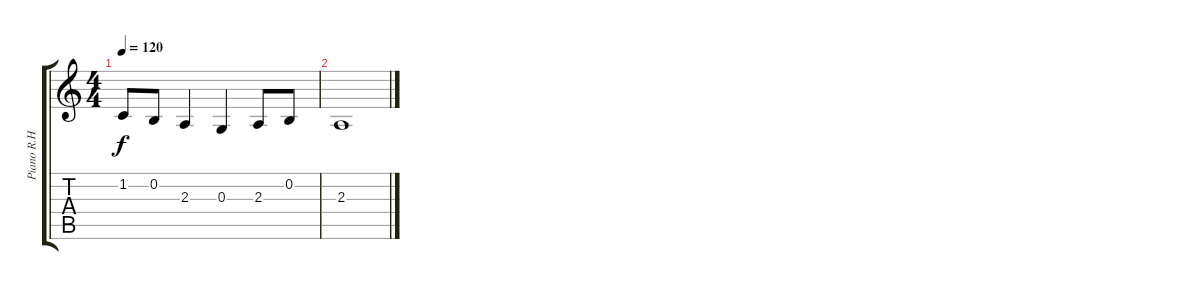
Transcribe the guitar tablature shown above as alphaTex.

\track ("Piano R.H" "Piano R.H") {instrument acousticgrandpiano}
\staff {score tabs}
\tuning (E4 B3 G3 D3 A2 E2) {hide}
\ts (4 4)
\tempo 120
\clef g2
\ks c
1.2.8{dy f} 0.2.8 2.3.4 0.3.4 2.3.8 0.2.8 |
2.3.1
